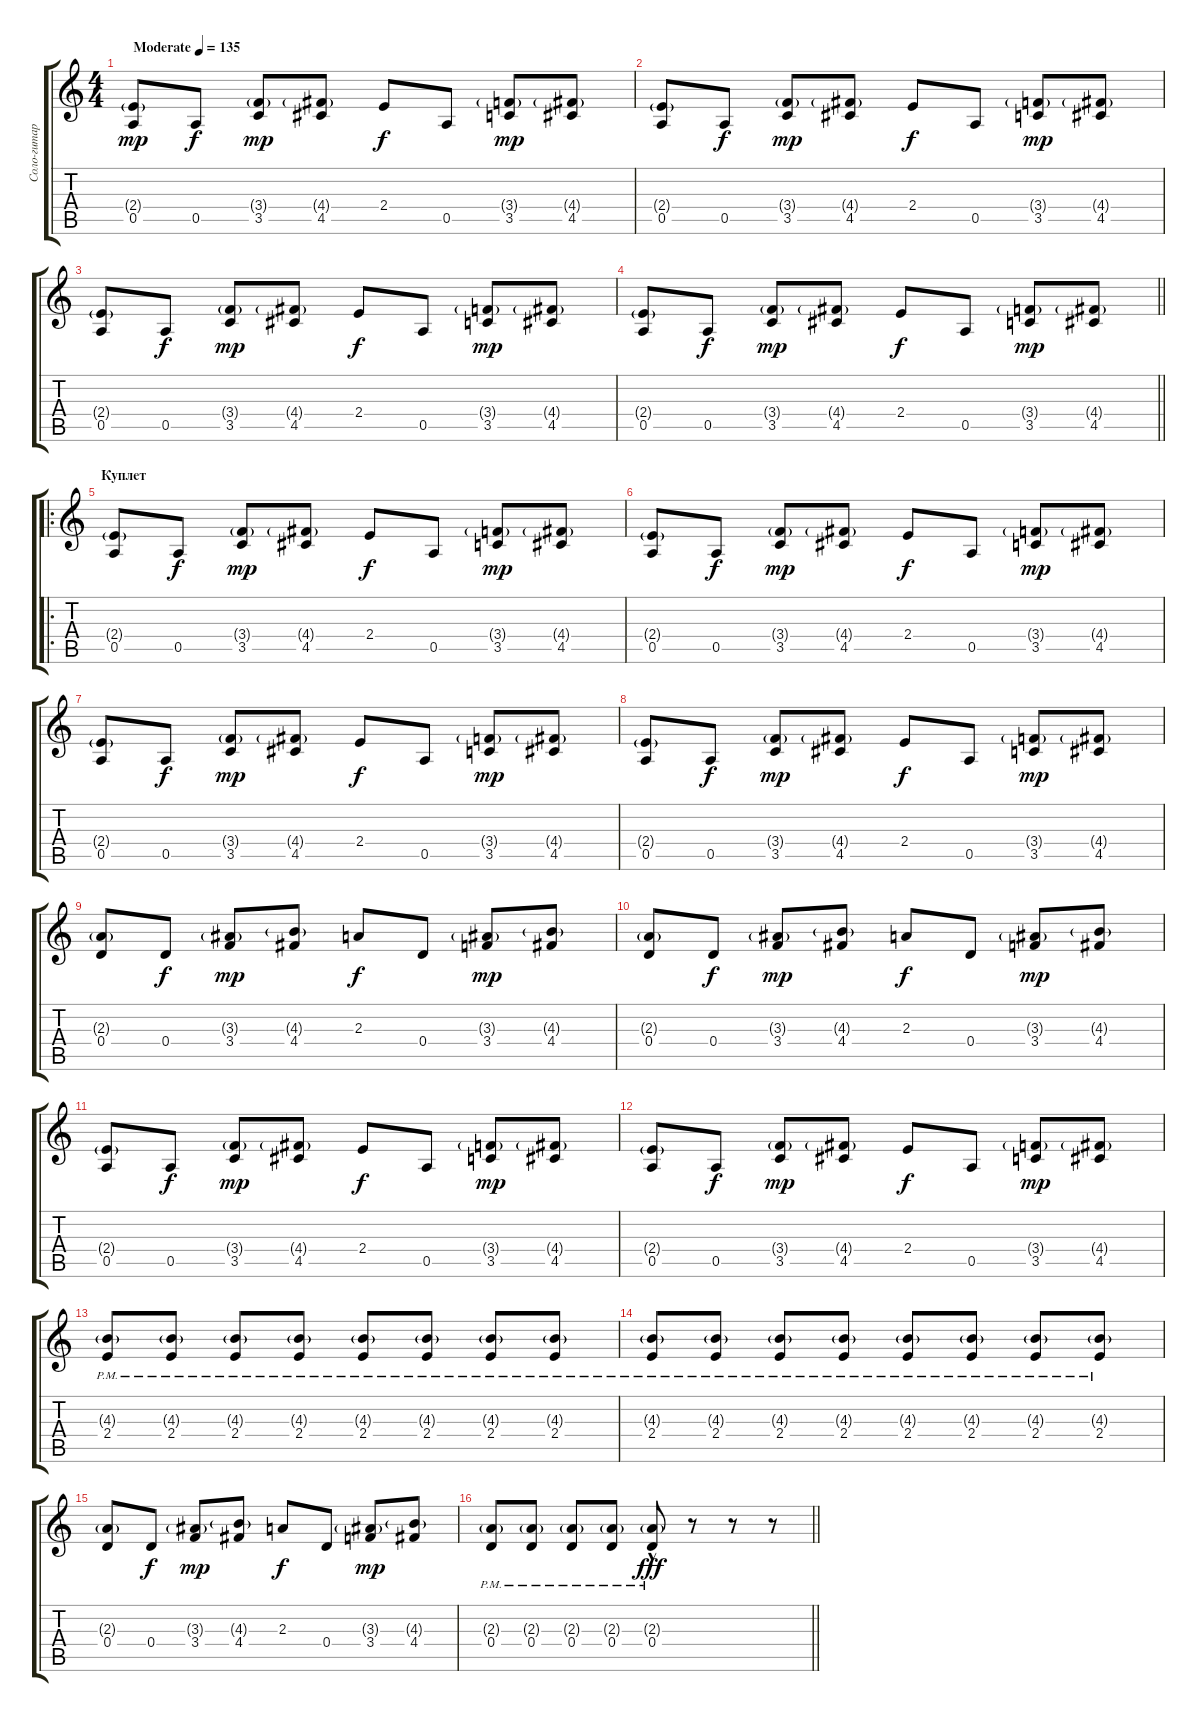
\track ("Соло-гитара" "Соло-гитар") {instrument acousticguitarsteel}
\staff {score tabs}
\tuning (E4 B3 G3 D3 A2 E2) {hide}
\ts (4 4)
\tempo (135 "Moderate")
\clef g2
\ks c
(2.4{g} 0.5).8{dy mp instrument acousticguitarsteel} 0.5.8{dy f} (3.4{g} 3.5).8{dy mp} (4.4{g} 4.5).8 2.4.8{dy f} 0.5.8 (3.4{g} 3.5).8{dy mp} (4.4{g} 4.5).8 |
(2.4{g} 0.5).8 0.5.8{dy f} (3.4{g} 3.5).8{dy mp} (4.4{g} 4.5).8 2.4.8{dy f} 0.5.8 (3.4{g} 3.5).8{dy mp} (4.4{g} 4.5).8 |
(2.4{g} 0.5).8 0.5.8{dy f} (3.4{g} 3.5).8{dy mp} (4.4{g} 4.5).8 2.4.8{dy f} 0.5.8 (3.4{g} 3.5).8{dy mp} (4.4{g} 4.5).8 |
\barLineRight lightlight
(2.4{g} 0.5).8 0.5.8{dy f} (3.4{g} 3.5).8{dy mp} (4.4{g} 4.5).8 2.4.8{dy f} 0.5.8 (3.4{g} 3.5).8{dy mp} (4.4{g} 4.5).8 |
\ro
\section ("" "Куплет")
(2.4{g} 0.5).8 0.5.8{dy f} (3.4{g} 3.5).8{dy mp} (4.4{g} 4.5).8 2.4.8{dy f} 0.5.8 (3.4{g} 3.5).8{dy mp} (4.4{g} 4.5).8 |
(2.4{g} 0.5).8 0.5.8{dy f} (3.4{g} 3.5).8{dy mp} (4.4{g} 4.5).8 2.4.8{dy f} 0.5.8 (3.4{g} 3.5).8{dy mp} (4.4{g} 4.5).8 |
(2.4{g} 0.5).8 0.5.8{dy f} (3.4{g} 3.5).8{dy mp} (4.4{g} 4.5).8 2.4.8{dy f} 0.5.8 (3.4{g} 3.5).8{dy mp} (4.4{g} 4.5).8 |
(2.4{g} 0.5).8 0.5.8{dy f} (3.4{g} 3.5).8{dy mp} (4.4{g} 4.5).8 2.4.8{dy f} 0.5.8 (3.4{g} 3.5).8{dy mp} (4.4{g} 4.5).8 |
(2.3{g} 0.4).8 0.4.8{dy f} (3.3{g} 3.4).8{dy mp} (4.3{g} 4.4).8 2.3.8{dy f} 0.4.8 (3.3{g} 3.4).8{dy mp} (4.3{g} 4.4).8 |
(2.3{g} 0.4).8 0.4.8{dy f} (3.3{g} 3.4).8{dy mp} (4.3{g} 4.4).8 2.3.8{dy f} 0.4.8 (3.3{g} 3.4).8{dy mp} (4.3{g} 4.4).8 |
(2.4{g} 0.5).8 0.5.8{dy f} (3.4{g} 3.5).8{dy mp} (4.4{g} 4.5).8 2.4.8{dy f} 0.5.8 (3.4{g} 3.5).8{dy mp} (4.4{g} 4.5).8 |
(2.4{g} 0.5).8 0.5.8{dy f} (3.4{g} 3.5).8{dy mp} (4.4{g} 4.5).8 2.4.8{dy f} 0.5.8 (3.4{g} 3.5).8{dy mp} (4.4{g} 4.5).8 |
(4.3{g} 2.4{pm}).8 (4.3{g pm} 2.4{pm}).8 (4.3{g pm} 2.4{pm}).8 (4.3{g pm} 2.4{pm}).8 (4.3{g pm} 2.4{pm}).8 (4.3{g pm} 2.4{pm}).8 (4.3{g pm} 2.4{pm}).8 (4.3{g pm} 2.4{pm}).8 |
(4.3{g pm} 2.4{pm}).8 (4.3{g pm} 2.4{pm}).8 (4.3{g pm} 2.4{pm}).8 (4.3{g pm} 2.4{pm}).8 (4.3{g pm} 2.4{pm}).8 (4.3{g pm} 2.4{pm}).8 (4.3{g pm} 2.4{pm}).8 (4.3{g pm} 2.4{pm}).8 |
(2.3{g} 0.4).8 0.4.8{dy f} (3.3{g} 3.4).8{dy mp} (4.3{g} 4.4).8 2.3.8{dy f} 0.4.8 (3.3{g} 3.4).8{dy mp} (4.3{g} 4.4).8 |
\barLineRight lightlight
(2.3{g pm} 0.4{pm}).8 (2.3{g pm} 0.4{pm}).8 (2.3{g pm} 0.4{pm}).8 (2.3{g pm} 0.4{pm}).8 (2.3{g pm} 0.4{hac pm}).8{dy fff} r.8 r.8 r.8
